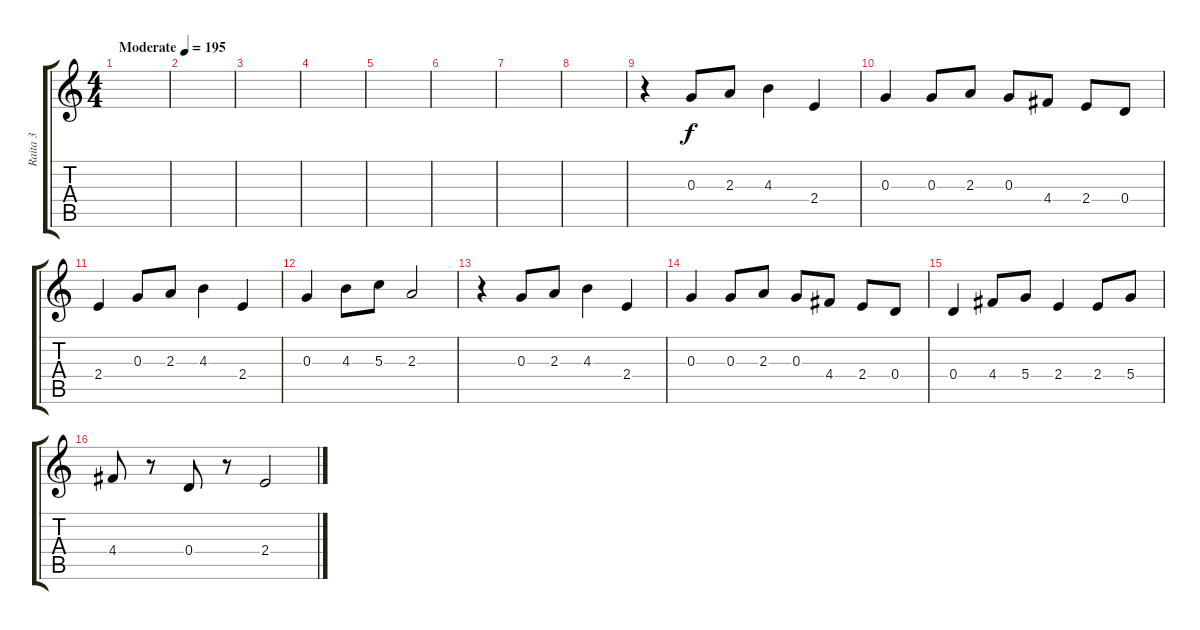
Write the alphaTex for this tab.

\track ("Raita 3" "Raita 3") {instrument banjo}
\staff {score tabs}
\tuning (E4 B3 G3 D3 A2 E2) {hide}
\displaytranspose 12
\ts (4 4)
\tempo (195 "Moderate")
\clef g2
\ks c
|
|
|
|
|
|
|
|
r.4 0.3.8 2.3.8 4.3.4 2.4.4 |
0.3.4 0.3.8 2.3.8 0.3.8 4.4.8 2.4.8 0.4.8 |
2.4.4 0.3.8 2.3.8 4.3.4 2.4.4 |
0.3.4 4.3.8 5.3.8 2.3.2 |
r.4 0.3.8 2.3.8 4.3.4 2.4.4 |
0.3.4 0.3.8 2.3.8 0.3.8 4.4.8 2.4.8 0.4.8 |
0.4.4 4.4.8 5.4.8 2.4.4 2.4.8 5.4.8 |
4.4.8 r.8 0.4.8 r.8 2.4.2
